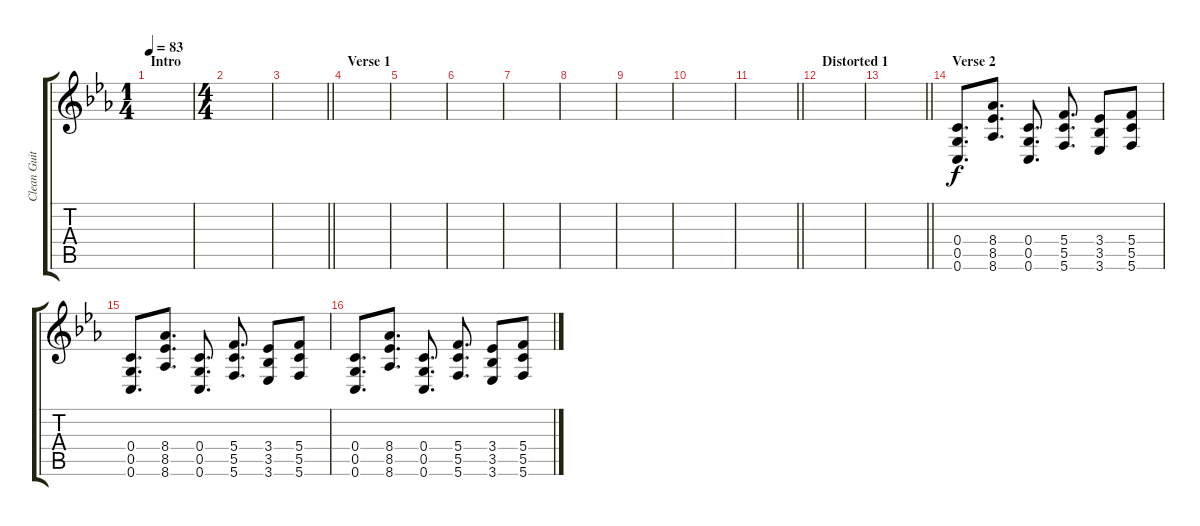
\track ("Clean Guitar 1" "Clean Guit") {instrument electricguitarclean}
\staff {score tabs}
\tuning (D4 A3 F3 C3 G2 C2) {hide}
\ts (1 4)
\section ("" "Intro")
\tempo 83
\clef g2
\ks cminor
|
\ts (4 4)
|
\barLineRight lightlight
|
\section ("" "Verse 1")
|
|
|
|
|
|
|
\barLineRight lightlight
|
\section ("" "Distorted 1")
|
\barLineRight lightlight
|
\section ("" "Verse 2")
(0.4 0.5 0.6).8{d} (8.4 8.5 8.6).8{d} (0.4 0.5 0.6).8{d} (5.4 5.5 5.6).8{d} (3.4 3.5 3.6).8 (5.4 5.5 5.6).8 |
(0.4 0.5 0.6).8{d} (8.4 8.5 8.6).8{d} (0.4 0.5 0.6).8{d} (5.4 5.5 5.6).8{d} (3.4 3.5 3.6).8 (5.4 5.5 5.6).8 |
(0.4 0.5 0.6).8{d} (8.4 8.5 8.6).8{d} (0.4 0.5 0.6).8{d} (5.4 5.5 5.6).8{d} (3.4 3.5 3.6).8 (5.4 5.5 5.6).8
